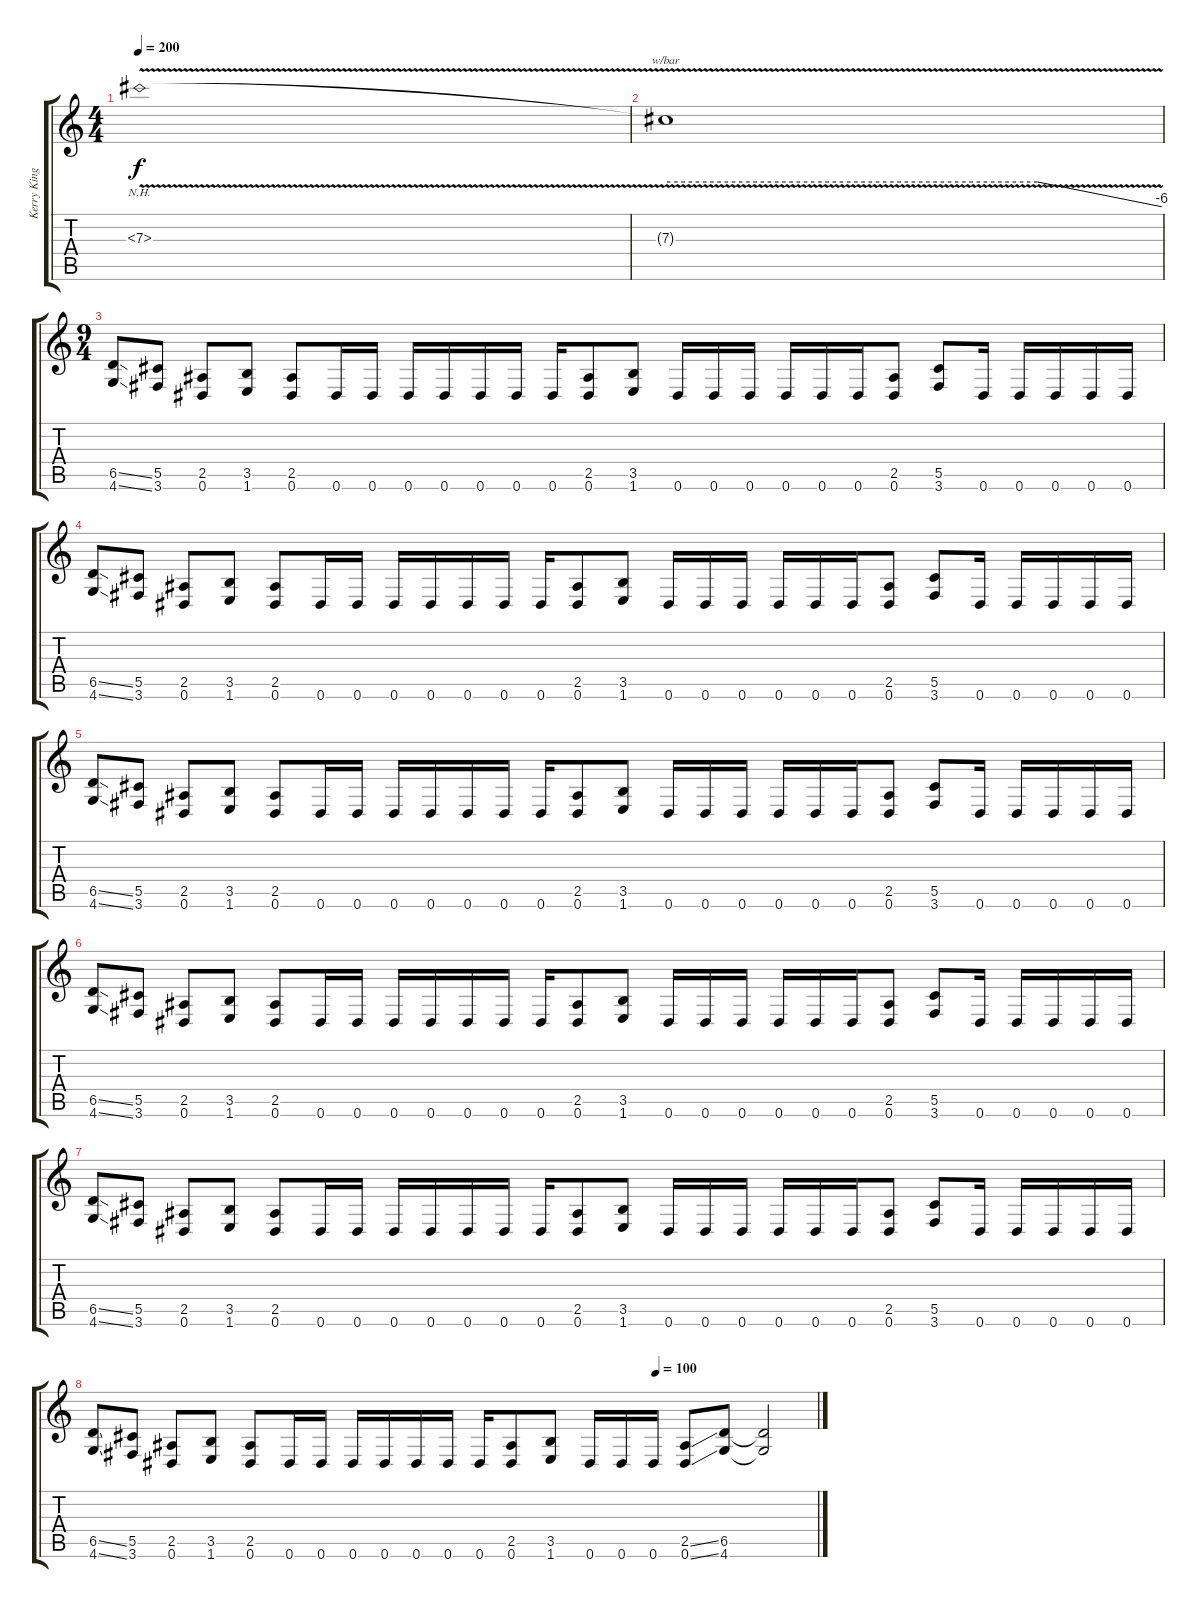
\track ("Kerry King" "Kerry King") {instrument overdrivenguitar}
\staff {score tabs}
\tuning (Eb4 Bb3 Gb3 Db3 Ab2 Eb2) {hide}
\ts (4 4)
\tempo 200
\clef g2
\ks c
7.3{nh v t}.1{dy f} |
7.3{t}.1{tbe (custom default 0 0 45 0 60 -24)} |
\ts (9 4)
(6.5{ss} 4.6{ss}).8 (5.5 3.6).8 (2.5 0.6).8 (3.5 1.6).8 (2.5 0.6).8 0.6.16 0.6.16 0.6.16 0.6.16 0.6.16 0.6.16 0.6.16 (2.5 0.6).8 (3.5 1.6).8 0.6.16 0.6.16 0.6.16 0.6.16 0.6.16 0.6.16 (2.5 0.6).8 (5.5 3.6).8 0.6.16 0.6.16 0.6.16 0.6.16 0.6.16 |
(6.5{ss} 4.6{ss}).8 (5.5 3.6).8 (2.5 0.6).8 (3.5 1.6).8 (2.5 0.6).8 0.6.16 0.6.16 0.6.16 0.6.16 0.6.16 0.6.16 0.6.16 (2.5 0.6).8 (3.5 1.6).8 0.6.16 0.6.16 0.6.16 0.6.16 0.6.16 0.6.16 (2.5 0.6).8 (5.5 3.6).8 0.6.16 0.6.16 0.6.16 0.6.16 0.6.16 |
(6.5{ss} 4.6{ss}).8 (5.5 3.6).8 (2.5 0.6).8 (3.5 1.6).8 (2.5 0.6).8 0.6.16 0.6.16 0.6.16 0.6.16 0.6.16 0.6.16 0.6.16 (2.5 0.6).8 (3.5 1.6).8 0.6.16 0.6.16 0.6.16 0.6.16 0.6.16 0.6.16 (2.5 0.6).8 (5.5 3.6).8 0.6.16 0.6.16 0.6.16 0.6.16 0.6.16 |
(6.5{ss} 4.6{ss}).8 (5.5 3.6).8 (2.5 0.6).8 (3.5 1.6).8 (2.5 0.6).8 0.6.16 0.6.16 0.6.16 0.6.16 0.6.16 0.6.16 0.6.16 (2.5 0.6).8 (3.5 1.6).8 0.6.16 0.6.16 0.6.16 0.6.16 0.6.16 0.6.16 (2.5 0.6).8 (5.5 3.6).8 0.6.16 0.6.16 0.6.16 0.6.16 0.6.16 |
(6.5{ss} 4.6{ss}).8 (5.5 3.6).8 (2.5 0.6).8 (3.5 1.6).8 (2.5 0.6).8 0.6.16 0.6.16 0.6.16 0.6.16 0.6.16 0.6.16 0.6.16 (2.5 0.6).8 (3.5 1.6).8 0.6.16 0.6.16 0.6.16 0.6.16 0.6.16 0.6.16 (2.5 0.6).8 (5.5 3.6).8 0.6.16 0.6.16 0.6.16 0.6.16 0.6.16 |
\tempo (100 0.7777777777777778)
(6.5{ss} 4.6{ss}).8 (5.5 3.6).8 (2.5 0.6).8 (3.5 1.6).8 (2.5 0.6).8 0.6.16 0.6.16 0.6.16 0.6.16 0.6.16 0.6.16 0.6.16 (2.5 0.6).8 (3.5 1.6).8 0.6.16 0.6.16 0.6.16 (2.5{ss} 0.6{ss}).8 (6.5 4.6).8 (6.5{t} 4.6{t}).2
